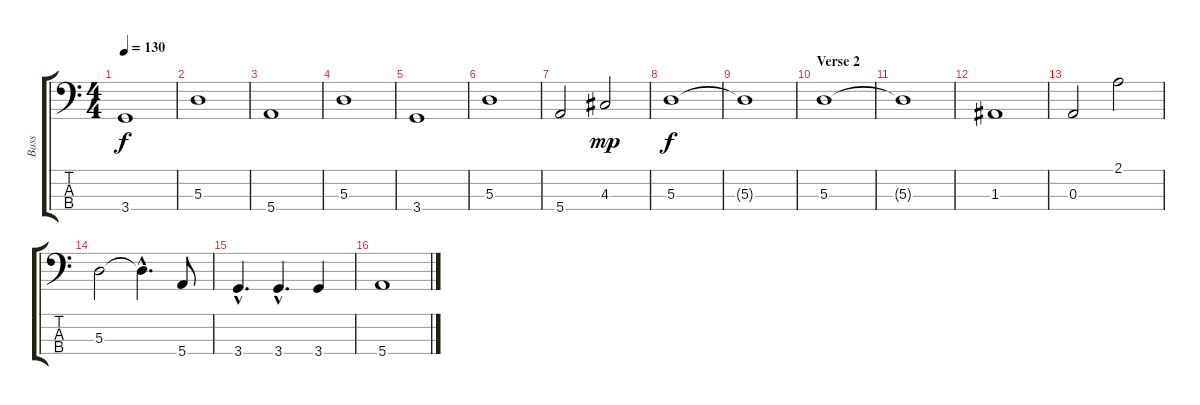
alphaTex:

\track ("Bass" "Bass") {instrument electricbassfinger}
\staff {score tabs}
\tuning (G2 D2 A1 E1) {hide}
\ts (4 4)
\tempo 130
\clef f4
\ks c
3.4.1{dy f} |
5.3.1 |
5.4.1 |
5.3.1 |
3.4.1 |
5.3.1 |
5.4.2 4.3.2{dy mp} |
5.3.1{dy f} |
5.3{t}.1 |
\section ("" "Verse 2")
5.3.1 |
5.3{t}.1 |
1.3.1 |
0.3.2 2.1.2 |
5.3.2 5.3{hac t}.4{d} 5.4.8 |
3.4{hac}.4{d} 3.4{hac}.4{d} 3.4.4 |
5.4.1
